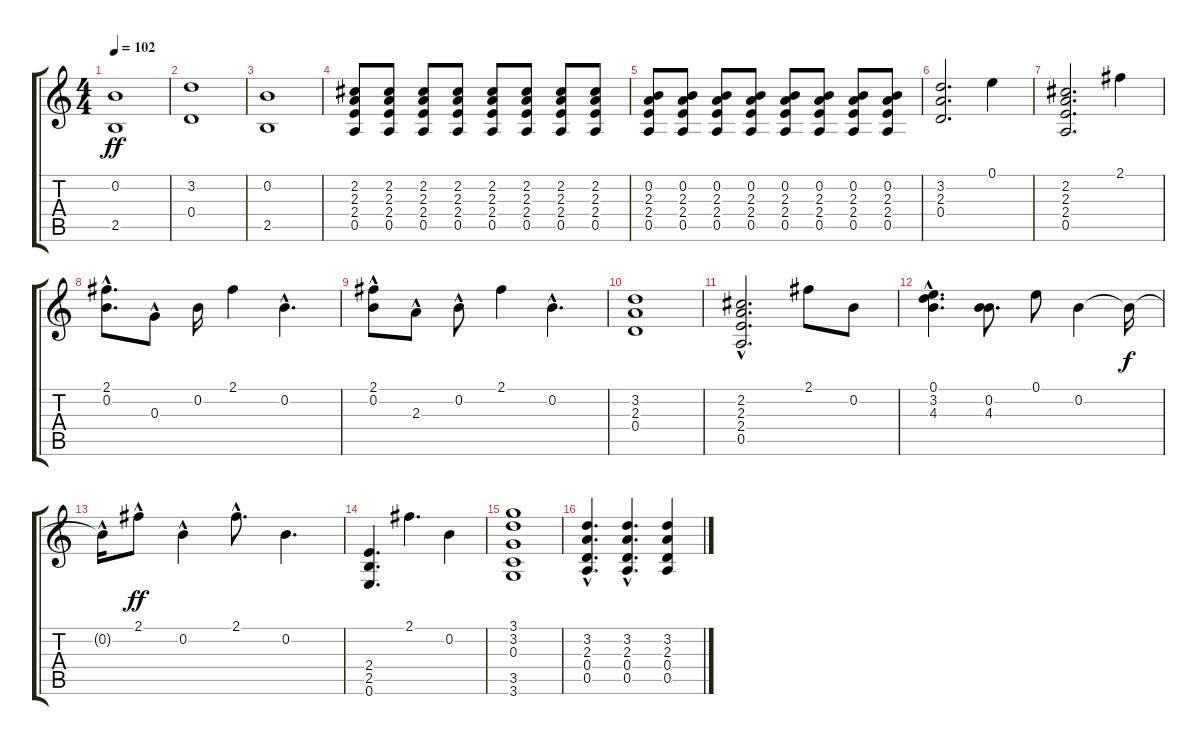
\track "" {instrument electricguitarclean}
\staff {score tabs}
\tuning (E4 B3 G3 D3 A2 E2) {hide}
\ts (4 4)
\tempo 102
\clef g2
\ks c
(0.2 2.5).1{dy ff} |
(3.2 0.4).1 |
(0.2 2.5).1 |
(2.2 2.3 2.4 0.5).8 (2.2 2.3 2.4 0.5).8 (2.2 2.3 2.4 0.5).8 (2.2 2.3 2.4 0.5).8 (2.2 2.3 2.4 0.5).8 (2.2 2.3 2.4 0.5).8 (2.2 2.3 2.4 0.5).8 (2.2 2.3 2.4 0.5).8 |
(0.2 2.3 2.4 0.5).8 (0.2 2.3 2.4 0.5).8 (0.2 2.3 2.4 0.5).8 (0.2 2.3 2.4 0.5).8 (0.2 2.3 2.4 0.5).8 (0.2 2.3 2.4 0.5).8 (0.2 2.3 2.4 0.5).8 (0.2 2.3 2.4 0.5).8 |
(3.2 2.3 0.4).2{d} 0.1.4 |
(2.2 2.3 2.4 0.5).2{d} 2.1.4 |
(2.1{hac} 0.2).8{d} 0.3{hac}.8 0.2.16 2.1.4 0.2{hac}.4{d} |
(2.1{hac} 0.2).8 2.3{hac}.8 0.2{hac}.8 2.1.4 0.2{hac}.4{d} |
(3.2 2.3 0.4).1 |
(2.2{hac} 2.3{hac} 2.4{hac} 0.5{hac}).2{d} 2.1.8 0.2.8 |
(0.1{hac} 3.2{hac} 4.3{hac}).4{d} (0.2 4.3).8{d} 0.1.8 0.2.4 0.2{t}.16{dy f} |
0.2{hac t}.16 2.1{hac}.8{dy ff} 0.2{hac}.4 2.1{hac}.8{d} 0.2.4{d} |
(2.4 2.5 0.6).4{d} 2.1.4{d} 0.2.4 |
(3.1 3.2 0.3 3.5 3.6).1 |
(3.2{hac} 2.3{hac} 0.4{hac} 0.5{hac}).4{d} (3.2{hac} 2.3{hac} 0.4{hac} 0.5{hac}).4{d} (3.2 2.3 0.4 0.5).4
